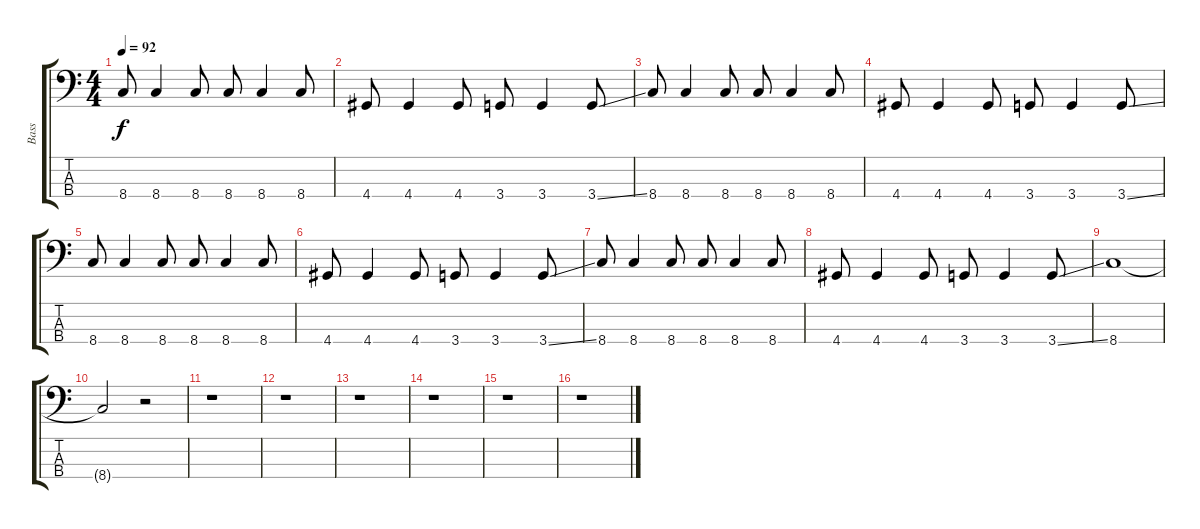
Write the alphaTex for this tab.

\track ("Bass" "Bass") {instrument electricbasspick}
\staff {score tabs}
\tuning (G2 D2 A1 E1) {hide}
\ts (4 4)
\tempo 92
\clef f4
\ks c
8.4.8{dy f} 8.4.4 8.4.8 8.4.8 8.4.4 8.4.8 |
4.4.8 4.4.4 4.4.8 3.4.8 3.4.4 3.4{ss}.8 |
8.4.8 8.4.4 8.4.8 8.4.8 8.4.4 8.4.8 |
4.4.8 4.4.4 4.4.8 3.4.8 3.4.4 3.4{ss}.8 |
8.4.8 8.4.4 8.4.8 8.4.8 8.4.4 8.4.8 |
4.4.8 4.4.4 4.4.8 3.4.8 3.4.4 3.4{ss}.8 |
8.4.8 8.4.4 8.4.8 8.4.8 8.4.4 8.4.8 |
4.4.8 4.4.4 4.4.8 3.4.8 3.4.4 3.4{ss}.8 |
8.4.1 |
8.4{t}.2 r.2 |
r.1 |
r.1 |
r.1 |
r.1 |
r.1 |
r.1
